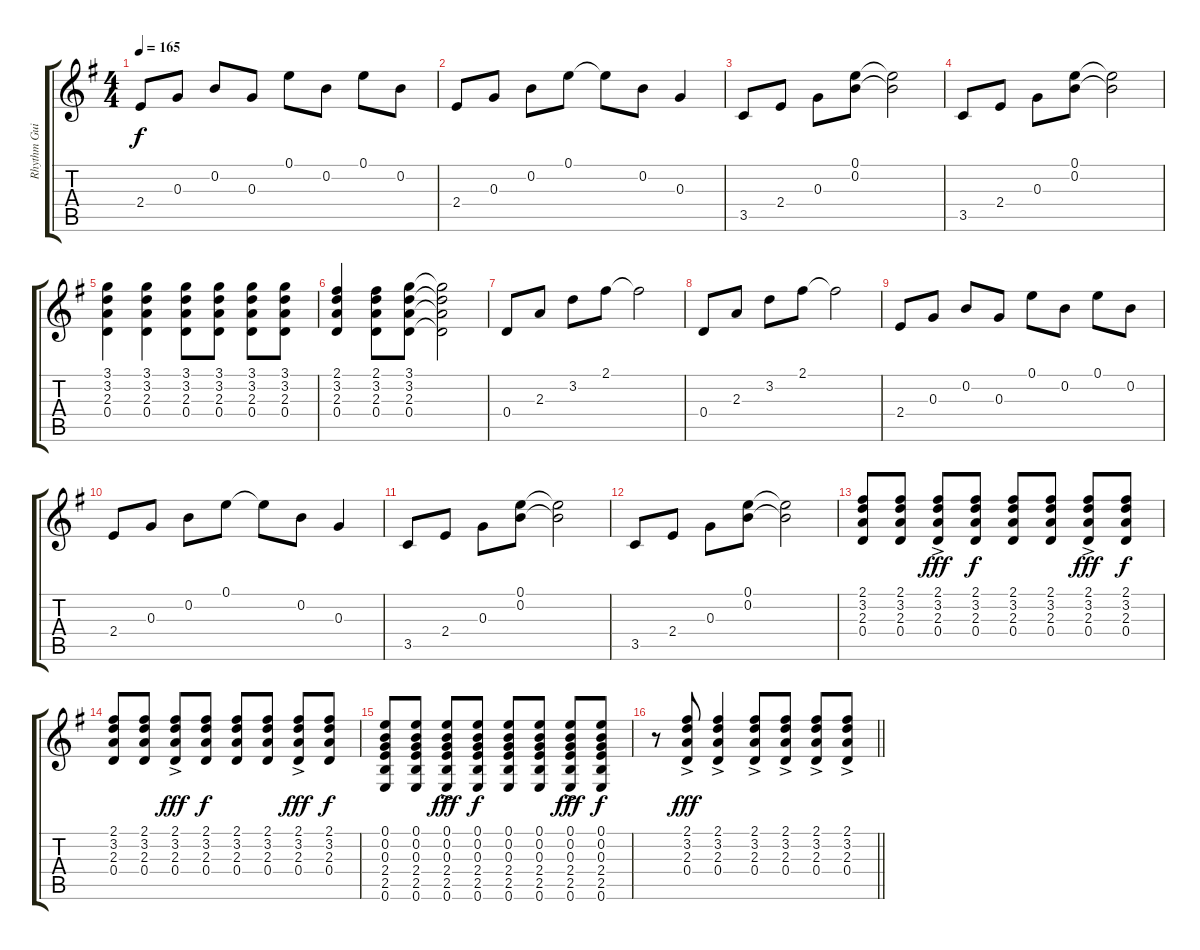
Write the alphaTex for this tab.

\track ("Rhythm Guitar" "Rhythm Gui") {instrument distortionguitar}
\staff {score tabs}
\tuning (E4 B3 G3 D3 A2 E2) {hide}
\ts (4 4)
\tempo 165
\clef g2
\ks g
2.4.8{dy f} 0.3.8 0.2.8 0.3.8 0.1.8 0.2.8 0.1.8 0.2.8 |
2.4.8 0.3.8 0.2.8 0.1.8 0.1{t}.8 0.2.8 0.3.4 |
3.5.8 2.4.8 0.3.8 (0.1 0.2).8 (0.1{t} 0.2{t}).2 |
3.5.8 2.4.8 0.3.8 (0.1 0.2).8 (0.1{t} 0.2{t}).2 |
(3.1 3.2 2.3 0.4).4 (3.1 3.2 2.3 0.4).4 (3.1 3.2 2.3 0.4).8 (3.1 3.2 2.3 0.4).8 (3.1 3.2 2.3 0.4).8 (3.1 3.2 2.3 0.4).8 |
(2.1 3.2 2.3 0.4).4 (2.1 3.2 2.3 0.4).8 (3.1 3.2 2.3 0.4).8 (3.1{t} 3.2{t} 2.3{t} 0.4{t}).2 |
0.4.8 2.3.8 3.2.8 2.1.8 2.1{t}.2 |
0.4.8 2.3.8 3.2.8 2.1.8 2.1{t}.2 |
2.4.8 0.3.8 0.2.8 0.3.8 0.1.8 0.2.8 0.1.8 0.2.8 |
2.4.8 0.3.8 0.2.8 0.1.8 0.1{t}.8 0.2.8 0.3.4 |
3.5.8 2.4.8 0.3.8 (0.1 0.2).8 (0.1{t} 0.2{t}).2 |
3.5.8 2.4.8 0.3.8 (0.1 0.2).8 (0.1{t} 0.2{t}).2 |
(2.1 3.2 2.3 0.4).8 (2.1 3.2 2.3 0.4).8 (2.1{ac} 3.2{ac} 2.3{ac} 0.4{ac}).8{dy fff} (2.1 3.2 2.3 0.4).8{dy f} (2.1 3.2 2.3 0.4).8 (2.1 3.2 2.3 0.4).8 (2.1{ac} 3.2{ac} 2.3{ac} 0.4{ac}).8{dy fff} (2.1 3.2 2.3 0.4).8{dy f} |
(2.1 3.2 2.3 0.4).8 (2.1 3.2 2.3 0.4).8 (2.1{ac} 3.2{ac} 2.3{ac} 0.4{ac}).8{dy fff} (2.1 3.2 2.3 0.4).8{dy f} (2.1 3.2 2.3 0.4).8 (2.1 3.2 2.3 0.4).8 (2.1{ac} 3.2{ac} 2.3{ac} 0.4{ac}).8{dy fff} (2.1 3.2 2.3 0.4).8{dy f} |
(0.1 0.2 0.3 2.4 2.5 0.6).8 (0.1 0.2 0.3 2.4 2.5 0.6).8 (0.1{ac} 0.2{ac} 0.3{ac} 2.4{ac} 2.5{ac} 0.6{ac}).8{dy fff} (0.1 0.2 0.3 2.4 2.5 0.6).8{dy f} (0.1 0.2 0.3 2.4 2.5 0.6).8 (0.1 0.2 0.3 2.4 2.5 0.6).8 (0.1{ac} 0.2{ac} 0.3{ac} 2.4{ac} 2.5{ac} 0.6{ac}).8{dy fff} (0.1 0.2 0.3 2.4 2.5 0.6).8{dy f} |
\barLineRight lightlight
r.8 (2.1{ac} 3.2{ac} 2.3{ac} 0.4{ac}).8{dy fff} (2.1{ac} 3.2{ac} 2.3{ac} 0.4{ac}).4 (2.1{ac} 3.2{ac} 2.3{ac} 0.4{ac}).8 (2.1{ac} 3.2{ac} 2.3{ac} 0.4{ac}).8 (2.1{ac} 3.2{ac} 2.3{ac} 0.4{ac}).8 (2.1{ac} 3.2{ac} 2.3{ac} 0.4{ac}).8
